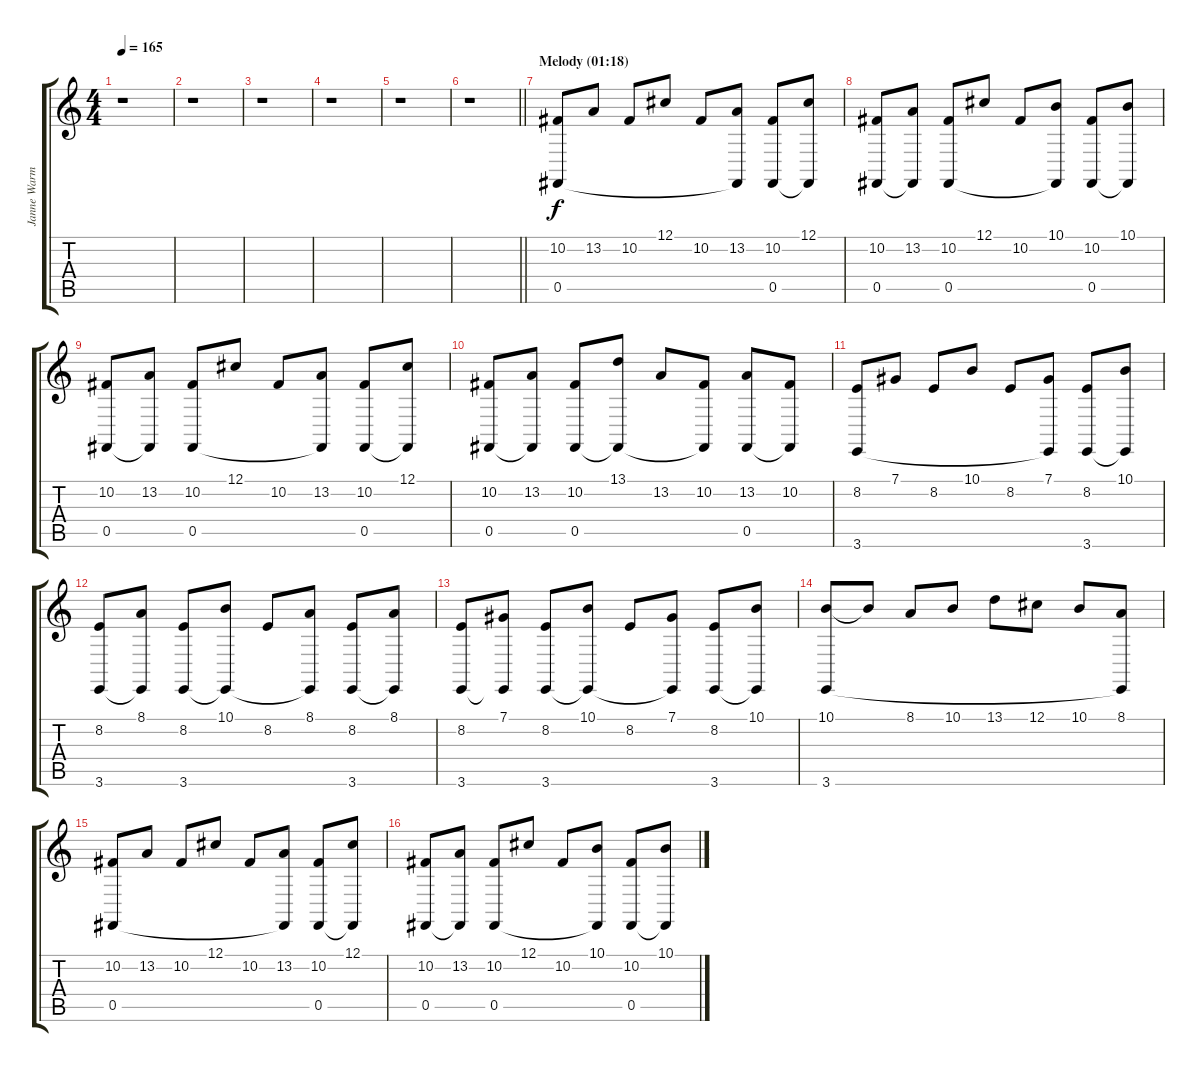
\track ("Janne Warman" "Janne Warm") {instrument stringensemble1}
\staff {score tabs}
\tuning (Db4 Ab3 E3 B2 Gb2 Db2) {hide}
\ts (4 4)
\tempo 165
\clef g2
\ks c
r.1{dy f} |
r.1 |
r.1 |
r.1 |
r.1 |
\barLineRight lightlight
r.1 |
\section ("" "Melody (01:18)")
(10.2 0.5).8{instrument harpsichord} 13.2.8 10.2.8 12.1.8 10.2.8 (13.2 0.5{t}).8 (10.2 0.5).8 (12.1 0.5{t}).8 |
(10.2 0.5).8 (13.2 0.5{t}).8 (10.2 0.5).8 12.1.8 10.2.8 (10.1 0.5{t}).8 (10.2 0.5).8 (10.1 0.5{t}).8 |
(10.2 0.5).8 (13.2 0.5{t}).8 (10.2 0.5).8 12.1.8 10.2.8 (13.2 0.5{t}).8 (10.2 0.5).8 (12.1 0.5{t}).8 |
(10.2 0.5).8 (13.2 0.5{t}).8 (10.2 0.5).8 (13.1 0.5{t}).8 13.2.8 (10.2 0.5{t}).8 (13.2 0.5).8 (10.2 0.5{t}).8 |
(8.2 3.6).8 7.1.8 8.2.8 10.1.8 8.2.8 (7.1 3.6{t}).8 (8.2 3.6).8 (10.1 3.6{t}).8 |
(8.2 3.6).8 (8.1 3.6{t}).8 (8.2 3.6).8 (10.1 3.6{t}).8 8.2.8 (8.1 3.6{t}).8 (8.2 3.6).8 (8.1 3.6{t}).8 |
(8.2 3.6).8 (7.1 3.6{t}).8 (8.2 3.6).8 (10.1 3.6{t}).8 8.2.8 (7.1 3.6{t}).8 (8.2 3.6).8 (10.1 3.6{t}).8 |
(10.1 3.6).8 10.1{t}.8 8.1.8 10.1.8 13.1.8 12.1.8 10.1.8 (8.1 3.6{t}).8 |
(10.2 0.5).8 13.2.8 10.2.8 12.1.8 10.2.8 (13.2 0.5{t}).8 (10.2 0.5).8 (12.1 0.5{t}).8 |
(10.2 0.5).8 (13.2 0.5{t}).8 (10.2 0.5).8 12.1.8 10.2.8 (10.1 0.5{t}).8 (10.2 0.5).8 (10.1 0.5{t}).8
